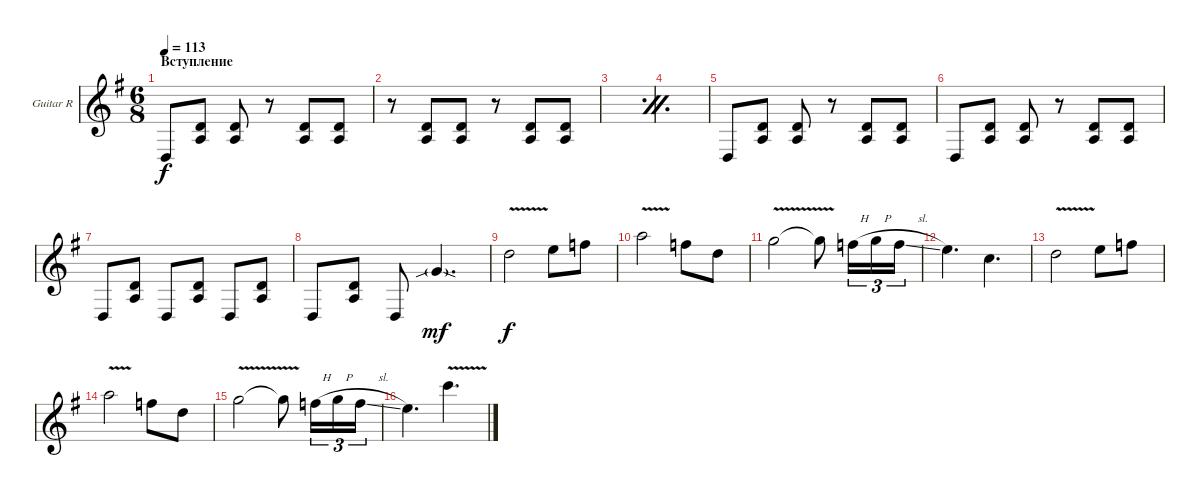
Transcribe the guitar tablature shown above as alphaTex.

\bracketExtendMode groupsimilarinstruments
\firstSystemTrackNameOrientation horizontal
\otherSystemsTrackNameOrientation horizontal
\track ("Guitar R" "Guitar R") {instrument distortionguitar}
\staff {score}
\tuning (D4 A3 F3 C3 G2 D2)
\ts (6 8)
\beaming (8 2 2 2 2)
\section ("" "Вступление")
\tempo 113
\clef g2
\ks g
0.6{pm}.8{dy f instrument distortionguitar} (2.4 2.5).8 (2.4 2.5).8 r.8 (2.4 2.5).8 (2.4 2.5).8 |
r.8 (2.4 2.5).8{beam merge} (2.4 2.5).8 r.8 (2.4 2.5).8 (2.4 2.5).8 |
\simile firstofdouble
|
\simile secondofdouble
|
\simile none
0.6{pm}.8 (2.4 2.5).8 (2.4 2.5).8 r.8 (2.4 2.5).8 (2.4 2.5).8 |
0.6{pm}.8 (2.4 2.5).8 (2.4 2.5).8 r.8 (2.4 2.5).8 (2.4 2.5).8 |
0.6{pm}.8 (2.4 2.5).8 0.6{pm}.8 (2.4 2.5).8 0.6{pm}.8 (2.4 2.5).8 |
0.6{pm}.8 (2.4 2.5).8 0.6{pm}.8 12.5{sib sod g}.4{d dy mf} |
9.3{v}.2{dy f} 11.3.8 12.3.8 |
12.2{v}.2 12.3.8 9.3.8 |
10.2{v}.2 10.2{v t}.8 8.2{h}.16{tu (3 2)} 10.2{h}.16{tu (3 2)} 8.2{sl}.16{tu (3 2)} |
7.2.4{d} 7.3.4{d} |
9.3{v}.2 11.3.8 12.3.8 |
12.2{v}.2 12.3.8 9.3.8 |
10.2{v}.2 10.2{v t}.8 8.2{h}.16{tu (3 2)} 10.2{h}.16{tu (3 2)} 8.2{sl}.16{tu (3 2)} |
7.2.4{d} 10.1{v}.4{d}
